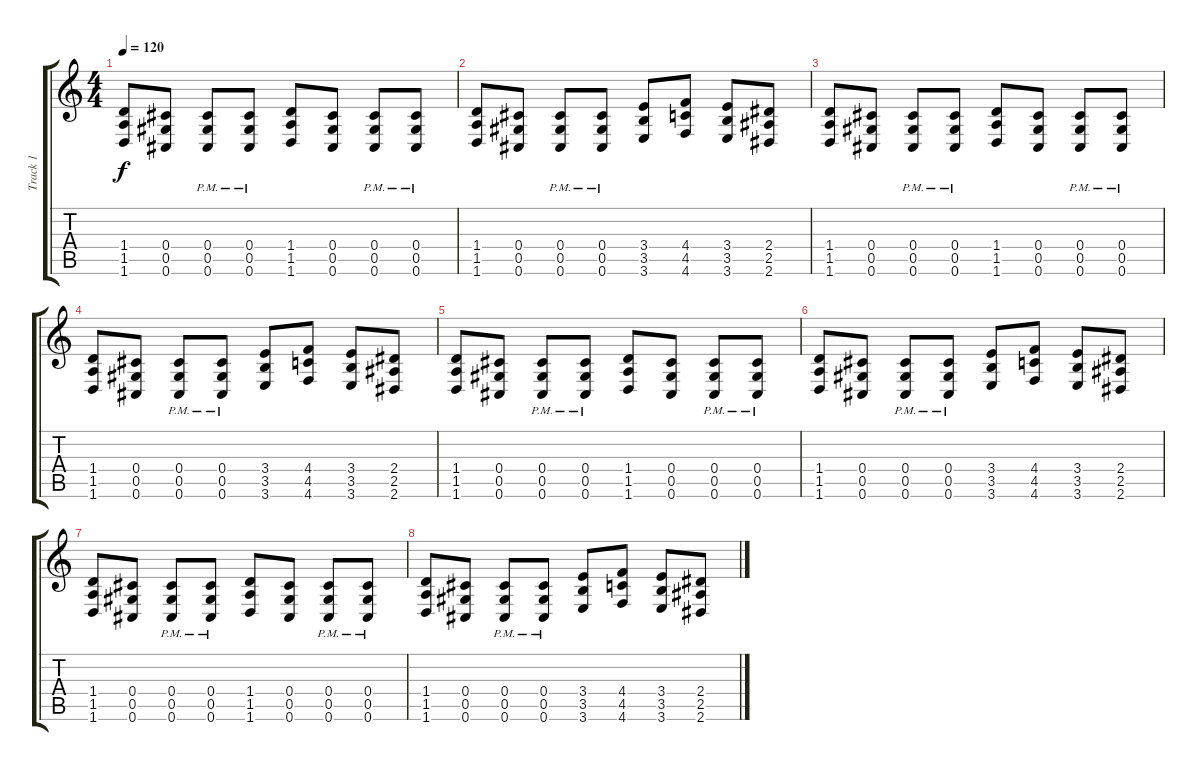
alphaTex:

\track ("Track 1" "Track 1") {instrument acousticguitarsteel}
\staff {score tabs}
\tuning (Eb4 Bb3 Gb3 Db3 Ab2 Db2) {hide}
\ts (4 4)
\tempo 120
\clef g2
\ks c
(1.4 1.5 1.6).8{dy f instrument distortionguitar} (0.4 0.5 0.6).8 (0.4{pm} 0.5{pm} 0.6{pm}).8 (0.4{pm} 0.5{pm} 0.6{pm}).8 (1.4 1.5 1.6).8 (0.4 0.5 0.6).8 (0.4{pm} 0.5{pm} 0.6{pm}).8 (0.4{pm} 0.5{pm} 0.6{pm}).8 |
(1.4 1.5 1.6).8 (0.4 0.5 0.6).8 (0.4{pm} 0.5{pm} 0.6{pm}).8 (0.4{pm} 0.5{pm} 0.6{pm}).8 (3.4 3.5 3.6).8 (4.4 4.5 4.6).8 (3.4 3.5 3.6).8 (2.4 2.5 2.6).8 |
(1.4 1.5 1.6).8 (0.4 0.5 0.6).8 (0.4{pm} 0.5{pm} 0.6{pm}).8 (0.4{pm} 0.5{pm} 0.6{pm}).8 (1.4 1.5 1.6).8 (0.4 0.5 0.6).8 (0.4{pm} 0.5{pm} 0.6{pm}).8 (0.4{pm} 0.5{pm} 0.6{pm}).8 |
(1.4 1.5 1.6).8 (0.4 0.5 0.6).8 (0.4{pm} 0.5{pm} 0.6{pm}).8 (0.4{pm} 0.5{pm} 0.6{pm}).8 (3.4 3.5 3.6).8 (4.4 4.5 4.6).8 (3.4 3.5 3.6).8 (2.4 2.5 2.6).8 |
(1.4 1.5 1.6).8 (0.4 0.5 0.6).8 (0.4{pm} 0.5{pm} 0.6{pm}).8 (0.4{pm} 0.5{pm} 0.6{pm}).8 (1.4 1.5 1.6).8 (0.4 0.5 0.6).8 (0.4{pm} 0.5{pm} 0.6{pm}).8 (0.4{pm} 0.5{pm} 0.6{pm}).8 |
(1.4 1.5 1.6).8 (0.4 0.5 0.6).8 (0.4{pm} 0.5{pm} 0.6{pm}).8 (0.4{pm} 0.5{pm} 0.6{pm}).8 (3.4 3.5 3.6).8 (4.4 4.5 4.6).8 (3.4 3.5 3.6).8 (2.4 2.5 2.6).8 |
(1.4 1.5 1.6).8 (0.4 0.5 0.6).8 (0.4{pm} 0.5{pm} 0.6{pm}).8 (0.4{pm} 0.5{pm} 0.6{pm}).8 (1.4 1.5 1.6).8 (0.4 0.5 0.6).8 (0.4{pm} 0.5{pm} 0.6{pm}).8 (0.4{pm} 0.5{pm} 0.6{pm}).8 |
(1.4 1.5 1.6).8 (0.4 0.5 0.6).8 (0.4{pm} 0.5{pm} 0.6{pm}).8 (0.4{pm} 0.5{pm} 0.6{pm}).8 (3.4 3.5 3.6).8 (4.4 4.5 4.6).8 (3.4 3.5 3.6).8 (2.4 2.5 2.6).8
